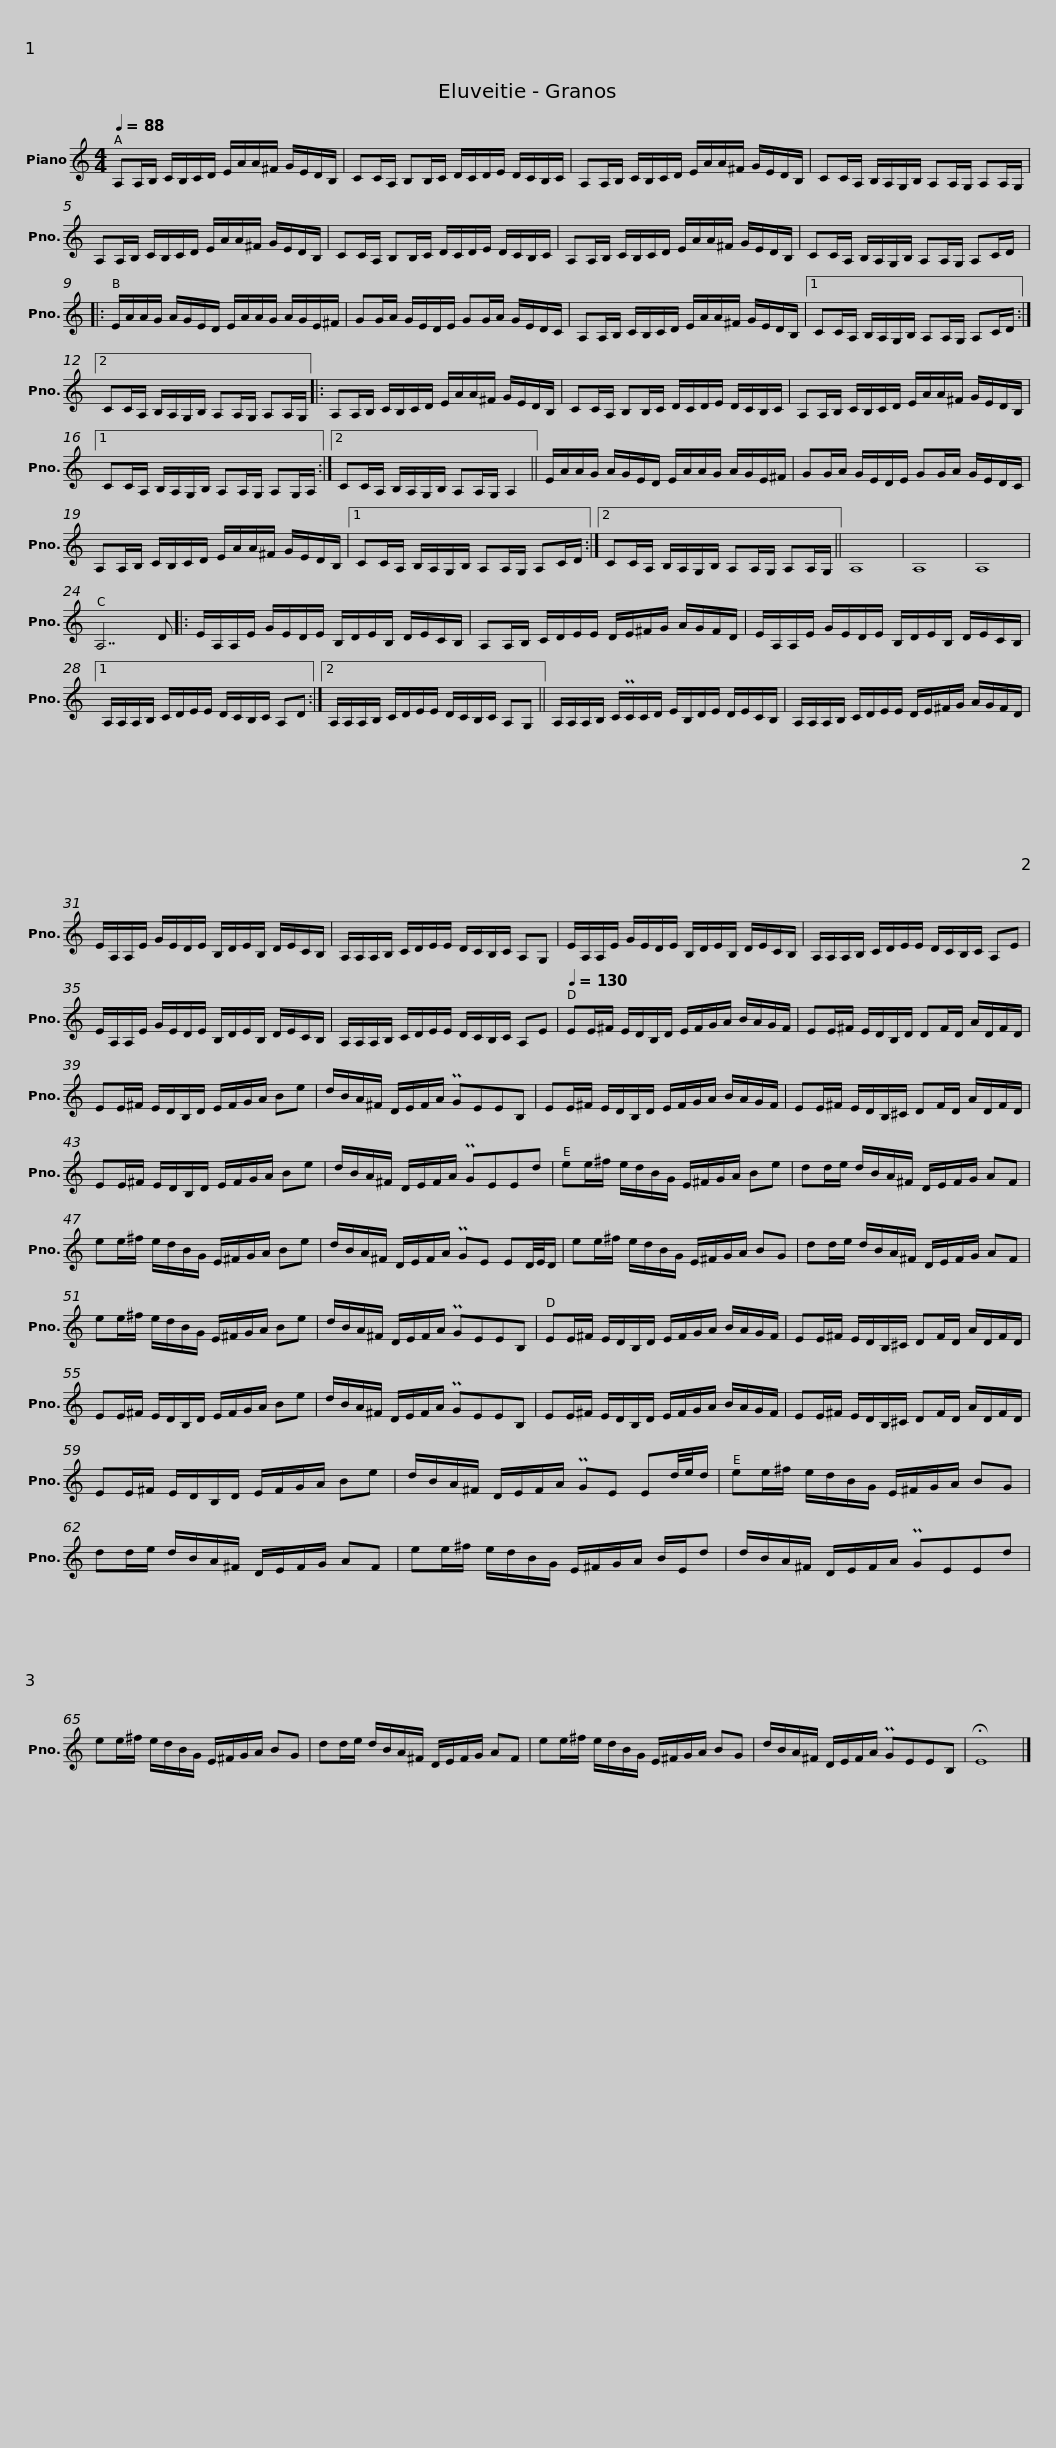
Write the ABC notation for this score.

X:1
L:1/8
Q:1/4=88
M:4/4
I:linebreak $
K:C
V:1 treble
V:1
 A,A,/B,/ C/B,/C/D/ E/A/A/^F/ G/E/D/B,/ | CC/A,/ B,B,/C/ D/C/D/E/ D/C/B,/C/ |$ A,A,/B,/ C/B,/C/D/ E/A/A/^F/ G/E/D/B,/ | CC/A,/ B,/A,/G,/B,/ A,A,/G,/ A,A,/G,/ |$ A,A,/B,/ C/B,/C/D/ E/A/A/^F/ G/E/D/B,/ | %5
 CC/A,/ B,B,/C/ D/C/D/E/ D/C/B,/C/ |$ A,A,/B,/ C/B,/C/D/ E/A/A/^F/ G/E/D/B,/ | CC/A,/ B,/A,/G,/B,/ A,A,/G,/ A,C/D/ |:$ E/A/A/G/ A/G/E/D/ E/A/A/G/ A/G/E/^F/ | GG/A/ G/E/D/E/ GG/A/ G/E/D/C/ |$ %10
 A,A,/B,/ C/B,/C/D/ E/A/A/^F/ G/E/D/B,/ |1 CC/A,/ B,/A,/G,/B,/ A,A,/G,/ A,C/D/ :|2$ CC/A,/ B,/A,/G,/B,/ A,A,/G,/ A,A,/G,/ |: A,A,/B,/ C/B,/C/D/ E/A/A/^F/ G/E/D/B,/ |$ CC/A,/ B,B,/C/ D/C/D/E/ D/C/B,/C/ | %15
 A,A,/B,/ C/B,/C/D/ E/A/A/^F/ G/E/D/B,/ |1$ CC/A,/ B,/A,/G,/B,/ A,A,/G,/ A,G,/A,/ :|2 CC/A,/ B,/A,/G,/B,/ A,A,/G,/ A,2 ||$ E/A/A/G/ A/G/E/D/ E/A/A/G/ A/G/E/^F/ | GG/A/ G/E/D/E/ GG/A/ G/E/D/C/ | %20
 A,A,/B,/ C/B,/C/D/ E/A/A/^F/ G/E/D/B,/ |1$ CC/A,/ B,/A,/G,/B,/ A,A,/G,/ A,C/D/ :|2 CC/A,/ B,/A,/G,/B,/ A,A,/G,/ A,A,/G,/ || A,8 | A,8 | %25
 A,8 |$ A,7 D |: E/A,/A,/E/ G/E/D/E/ B,/D/E/B,/ D/E/C/B,/ | A,A,/B,/ C/D/E/E/ D/E/^F/G/ A/G/F/D/ |$ E/A,/A,/E/ G/E/D/E/ B,/D/E/B,/ D/E/C/B,/ |1 %30
 A,/A,/A,/B,/ C/D/E/E/ D/C/B,/C/ A,D :|2$ A,/A,/A,/B,/ C/D/E/E/ D/C/B,/C/ A,G, || A,/A,/A,/B,/ C/PC/C/D/ E/B,/D/E/ D/E/C/B,/ |$ A,/A,/A,/B,/ C/D/E/E/ D/E/^F/G/ A/G/F/D/ | E/A,/A,/E/ G/E/D/E/ B,/D/E/B,/ D/E/C/B,/ |$ %35
 A,/A,/A,/B,/ C/D/E/E/ D/C/B,/C/ A,G, | E/A,/A,/E/ G/E/D/E/ B,/D/E/B,/ D/E/C/B,/ |$ A,/A,/A,/B,/ C/D/E/E/ D/C/B,/C/ A,E | E/A,/A,/E/ G/E/D/E/ B,/D/E/B,/ D/E/C/B,/ |$ A,/A,/A,/B,/ C/D/E/E/ D/C/B,/C/ A,E | %40
[Q:1/4=130] EE/^F/ E/D/B,/D/ E/F/G/A/ B/A/G/F/ | EE/^F/ E/D/B,/D/ DF/D/ A/D/F/D/ |$ EE/^F/ E/D/B,/D/ E/F/G/A/ Be | d/B/A/^F/ D/E/F/A/ PGEEB, | EE/^F/ E/D/B,/D/ E/F/G/A/ B/A/G/F/ |$ %45
 EE/^F/ E/D/B,/^C/ DF/D/ A/D/F/D/ | EE/^F/ E/D/B,/D/ E/F/G/A/ Be | d/B/A/^F/ D/E/F/A/ PGEEd |$ ee/^f/ e/d/B/G/ E/^F/G/A/ Be | dd/e/ d/B/A/^F/ D/E/F/G/ AF | %50
 ee/^f/ e/d/B/G/ E/^F/G/A/ Be |$ d/B/A/^F/ D/E/F/A/ PGE ED/4E/4D/ | ee/^f/ e/d/B/G/ E/^F/G/A/ BG | dd/e/ d/B/A/^F/ D/E/F/G/ AF |$ ee/^f/ e/d/B/G/ E/^F/G/A/ Be | %55
 d/B/A/^F/ D/E/F/A/ PGEEB, | EE/^F/ E/D/B,/D/ E/F/G/A/ B/A/G/F/ |$ EE/^F/ E/D/B,/^C/ DF/D/ A/D/F/D/ | EE/^F/ E/D/B,/D/ E/F/G/A/ Be | d/B/A/^F/ D/E/F/A/ PGEEB, |$ %60
 EE/^F/ E/D/B,/D/ E/F/G/A/ B/A/G/F/ | EE/^F/ E/D/B,/^C/ DF/D/ A/D/F/D/ | EE/^F/ E/D/B,/D/ E/F/G/A/ Be |$ d/B/A/^F/ D/E/F/A/ PGE Ed/4e/4d/ | ee/^f/ e/d/B/G/ E/^F/G/A/ BG | %65
 dd/e/ d/B/A/^F/ D/E/F/G/ AF |$ ee/^f/ e/d/B/G/ E/^F/G/A/ B/E/d | d/B/A/^F/ D/E/F/A/ PGEEd | ee/^f/ e/d/B/G/ E/^F/G/A/ BG |$ dd/e/ d/B/A/^F/ D/E/F/G/ AF | %70
 ee/^f/ e/d/B/G/ E/^F/G/A/ BG | d/B/A/^F/ D/E/F/A/ PGEEB, | !fermata!E8 |] %73
